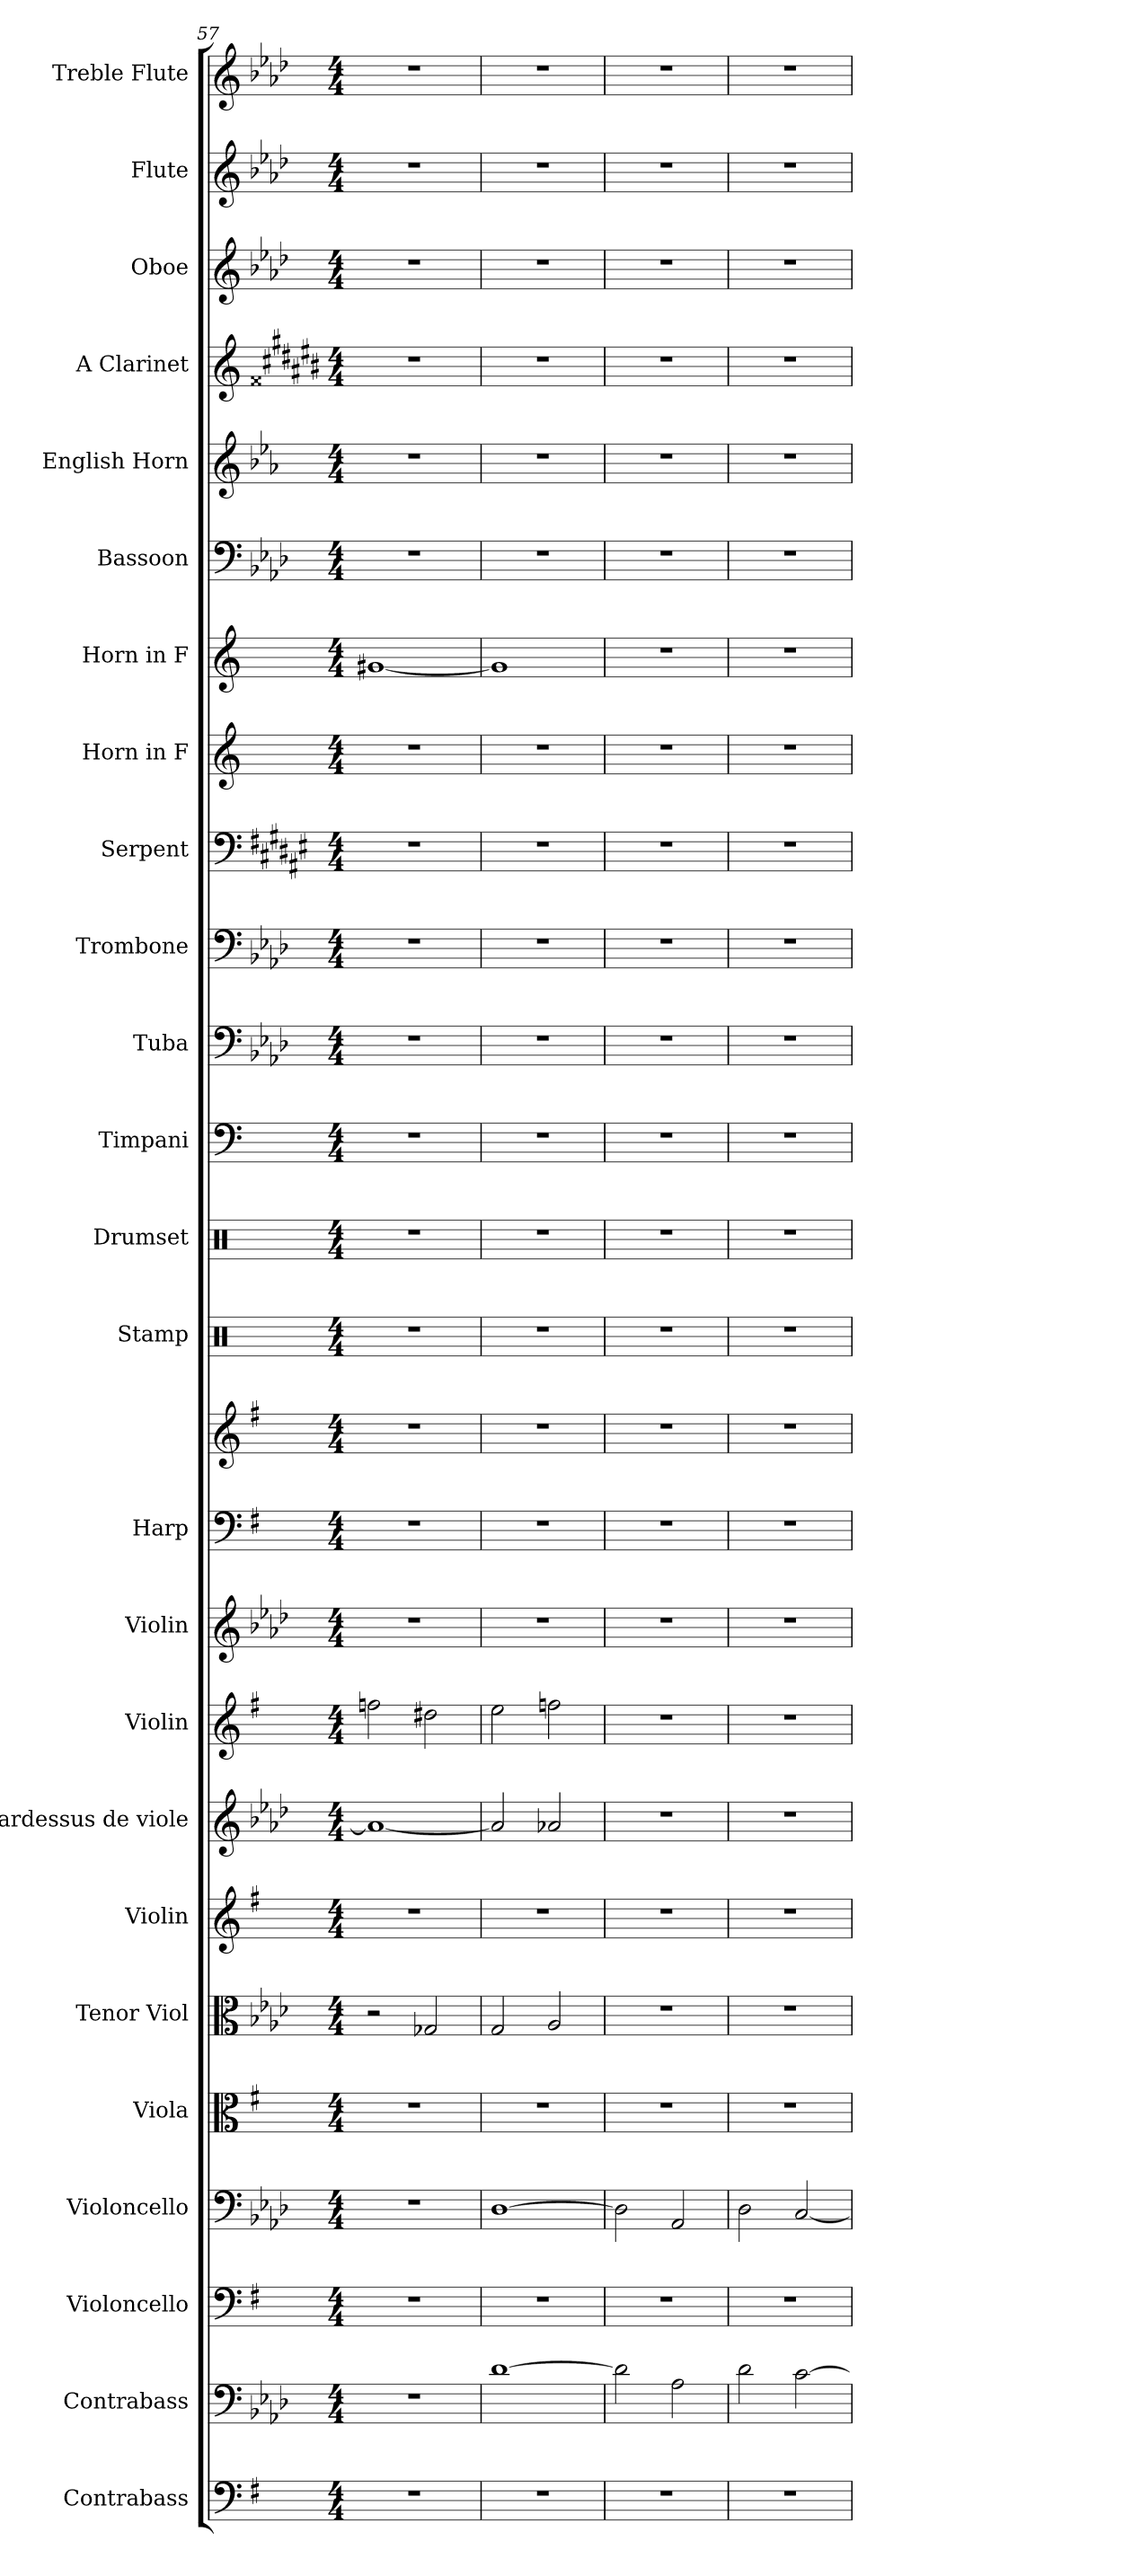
**kern	**kern	**kern	**kern	**kern	**kern	**kern	**kern	**kern	**kern	**kern	**kern	**kern	**kern	**kern	**kern	**kern	**kern	**kern	**kern	**kern	**kern	**kern	**kern	**kern	**kern
*part25	*part24	*part23	*part22	*part21	*part20	*part19	*part18	*part17	*part16	*part15	*part15	*part14	*part13	*part12	*part11	*part10	*part9	*part8	*part7	*part6	*part5	*part4	*part3	*part2	*part1
*staff26	*staff25	*staff24	*staff23	*staff22	*staff21	*staff20	*staff19	*staff18	*staff17	*staff16	*staff15	*staff14	*staff13	*staff12	*staff11	*staff10	*staff9	*staff8	*staff7	*staff6	*staff5	*staff4	*staff3	*staff2	*staff1
*I"Contrabass	*I"Contrabass	*I"Violoncello	*I"Violoncello	*I"Viola	*I"Tenor Viol	*I"Violin	*I"Pardessus de viole	*I"Violin	*I"Violin	*I"Harp	*	*I"Stamp	*I"Drumset	*I"Timpani	*I"Tuba	*I"Trombone	*I"Serpent	*I"Horn in F	*I"Horn in F	*I"Bassoon	*I"English Horn	*I"A Clarinet	*I"Oboe	*I"Flute	*I"Treble Flute
*I'Cb.	*I'Cb.	*I'Vc.	*I'Vc.	*I'Vla.	*I'T. Vl.	*I'Vln.	*I'Pds. v.	*I'Vln.	*I'Vln.	*I'Hrp.	*	*I'Sta.	*I'Drs.	*I'Timp.	*I'Tba.	*I'Tbn.	*I'Spt.	*	*	*I'Bsn.	*I'E. Hn.	*I'A Cl.	*I'Ob.	*I'Fl.	*I'Tr. Fl.
*clefF4	*clefF4	*clefF4	*clefF4	*clefC3	*clefC3	*clefG2	*clefG2	*clefG2	*clefG2	*clefF4	*clefG2	*clefX	*clefX	*clefF4	*clefF4	*clefF4	*clefF4	*clefG2	*clefG2	*clefF4	*clefG2	*clefG2	*clefG2	*clefG2	*clefG2
*ITrd7c12	*ITrd7c12	*	*	*	*	*	*	*	*	*	*	*	*	*	*	*	*ITrd1c2	*ITrd4c7	*ITrd4c7	*	*ITrd4c7	*ITrd2c3	*	*	*ITrd-4c-7
*k[f#]	*k[b-e-a-d-]	*k[f#]	*k[b-e-a-d-]	*k[f#]	*k[b-e-a-d-]	*k[f#]	*k[b-e-a-d-]	*k[f#]	*k[b-e-a-d-]	*k[f#]	*k[f#]	*k[]	*k[]	*k[]	*k[b-e-a-d-]	*k[b-e-a-d-]	*k[f#c#g#d#]	*k[b-]	*k[b-]	*k[b-e-a-d-]	*k[b-e-a-d-]	*k[f##c#g#d#a#e#b#]	*k[b-e-a-d-]	*k[b-e-a-d-]	*k[b-e-a-]
*M4/4	*M4/4	*M4/4	*M4/4	*M4/4	*M4/4	*M4/4	*M4/4	*M4/4	*M4/4	*M4/4	*M4/4	*M4/4	*M4/4	*M4/4	*M4/4	*M4/4	*M4/4	*M4/4	*M4/4	*M4/4	*M4/4	*M4/4	*M4/4	*M4/4	*M4/4
=57	=57	=57	=57	=57	=57	=57	=57	=57	=57	=57	=57	=57	=57	=57	=57	=57	=57	=57	=57	=57	=57	=57	=57	=57	=57
1r	1r	1r	1r	1r	2r	1r	1a_	2ffn\	1r	1r	1r	1r	1r	1r	1r	1r	1r	1r	[1c#X	1r	1r	1r	1r	1r	1r
.	.	.	.	.	2G-X/	.	.	2dd#X\	.	.	.	.	.	.	.	.	.	.	.	.	.	.	.	.	.
=58	=58	=58	=58	=58	=58	=58	=58	=58	=58	=58	=58	=58	=58	=58	=58	=58	=58	=58	=58	=58	=58	=58	=58	=58	=58
1r	[1D-	1r	[1D-	1r	2G/	1r	2a/]	2ee\	1r	1r	1r	1r	1r	1r	1r	1r	1r	1r	1c#]	1r	1r	1r	1r	1r	1r
.	.	.	.	.	2A-/	.	2a-X/	2ffn\	.	.	.	.	.	.	.	.	.	.	.	.	.	.	.	.	.
=59	=59	=59	=59	=59	=59	=59	=59	=59	=59	=59	=59	=59	=59	=59	=59	=59	=59	=59	=59	=59	=59	=59	=59	=59	=59
1r	2D-\]	1r	2D-\]	1r	1r	1r	1r	1r	1r	1r	1r	1r	1r	1r	1r	1r	1r	1r	1r	1r	1r	1r	1r	1r	1r
.	2AA-\	.	2AA-/	.	.	.	.	.	.	.	.	.	.	.	.	.	.	.	.	.	.	.	.	.	.
=60	=60	=60	=60	=60	=60	=60	=60	=60	=60	=60	=60	=60	=60	=60	=60	=60	=60	=60	=60	=60	=60	=60	=60	=60	=60
1r	2D-\	1r	2D-\	1r	1r	1r	1r	1r	1r	1r	1r	1r	1r	1r	1r	1r	1r	1r	1r	1r	1r	1r	1r	1r	1r
.	[2C\	.	[2C/	.	.	.	.	.	.	.	.	.	.	.	.	.	.	.	.	.	.	.	.	.	.
=	=	=	=	=	=	=	=	=	=	=	=	=	=	=	=	=	=	=	=	=	=	=	=	=	=
*-	*-	*-	*-	*-	*-	*-	*-	*-	*-	*-	*-	*-	*-	*-	*-	*-	*-	*-	*-	*-	*-	*-	*-	*-	*-
